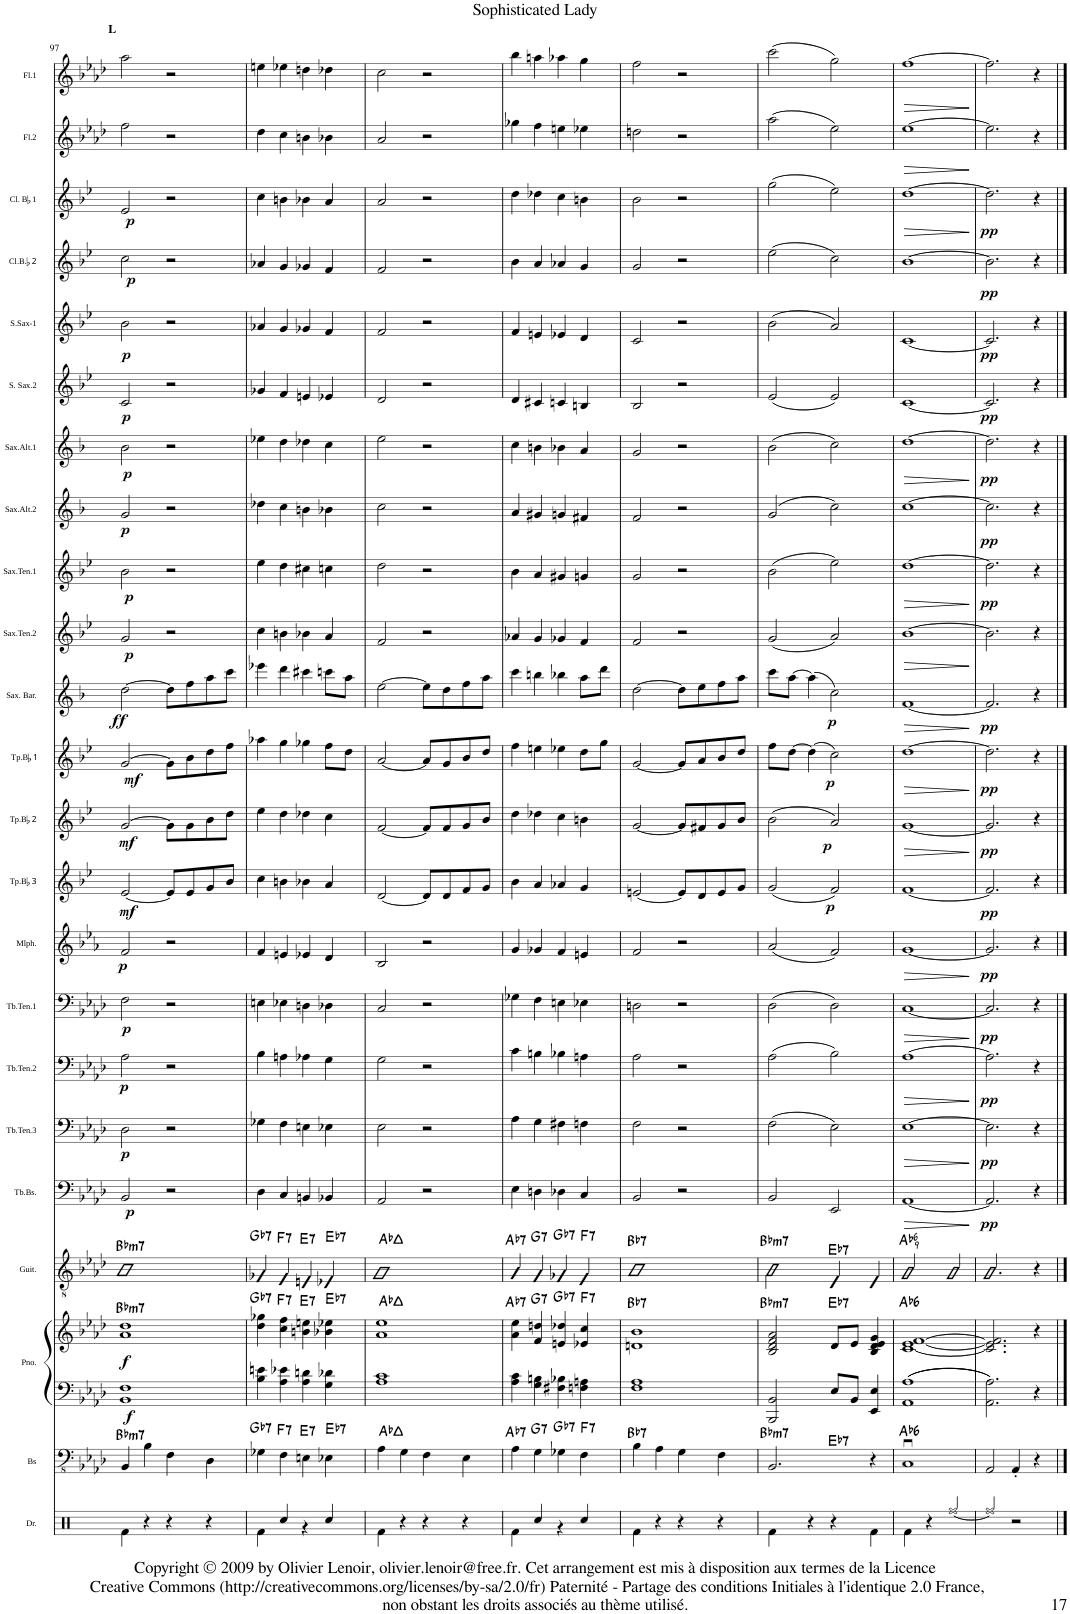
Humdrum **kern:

**kern	**kern	**harte	**kern	**kern	**dynam	**harte	**kern	**harte	**kern	**dynam	**kern	**dynam	**kern	**dynam	**kern	**dynam	**kern	**dynam	**kern	**dynam	**kern	**dynam	**kern	**dynam	**kern	**dynam	**kern	**dynam	**kern	**dynam	**kern	**dynam	**kern	**dynam	**kern	**dynam	**kern	**dynam	**kern	**dynam	**kern	**dynam	**kern	**dynam	**kern	**dynam
*part23	*part22	*part22	*part21	*part21	*part21	*part21	*part20	*part20	*part19	*part19	*part18	*part18	*part17	*part17	*part16	*part16	*part15	*part15	*part14	*part14	*part13	*part13	*part12	*part12	*part11	*part11	*part10	*part10	*part9	*part9	*part8	*part8	*part7	*part7	*part6	*part6	*part5	*part5	*part4	*part4	*part3	*part3	*part2	*part2	*part1	*part1
*staff24	*staff23	*	*staff22	*staff21	*staff21/22	*	*staff20	*	*staff19	*staff19	*staff18	*staff18	*staff17	*staff17	*staff16	*staff16	*staff15	*staff15	*staff14	*staff14	*staff13	*staff13	*staff12	*staff12	*staff11	*staff11	*staff10	*staff10	*staff9	*staff9	*staff8	*staff8	*staff7	*staff7	*staff6	*staff6	*staff5	*staff5	*staff4	*staff4	*staff3	*staff3	*staff2	*staff2	*staff1	*staff1
*I"Drums	*I"Bass	*	*I"Piano	*	*	*	*I"Guitar	*	*I"Trombone Basse	*	*I"Trombone Ténor 3	*	*I"Trombone Ténor 2	*	*I"Trombone Ténor 1	*	*I"Mellophone en Fa	*	*I"Trompette BaccidentalFlat 3	*	*I"Trompette BaccidentalFlat 2	*	*I"Trompette BaccidentalFlat 1	*	*I"Saxophone Baryton	*	*I"Saxophone Ténor 2	*	*I"Saxophone Ténor 1	*	*I"Saxophone Alto 2	*	*I"Saxophone Alto 1	*	*I"Saxophone Soprano 2	*	*I"Saxophone Soprano 1	*	*I"Clarinette BaccidentalFlat 2	*	*I"Clarinette BaccidentalFlat 1	*	*I"Flûte 2	*	*I"Flûte 1	*
*I'Dr.	*I'Bs	*	*I'Pno.	*	*	*	*I'Guit.	*	*I'Tb.Bs.	*	*	*	*	*	*	*	*I'Mlph.	*	*I'Tp.BaccidentalFlat 3	*	*I'Tp.BaccidentalFlat 2	*	*I'Tp.BaccidentalFlat 1	*	*I'Sax. Bar.	*	*	*	*	*	*I'Sax.Alt.2	*	*I'Sax.Alt.1	*	*	*	*	*	*I'Cl.B.accidentalFlat 2	*	*I'Cl. BaccidentalFlat 1	*	*I'Fl.2	*	*I'Fl.1	*
!!LO:PB:g=z
*clefX	*clefFv4	*	*clefF4	*clefG2	*	*	*clefGv2	*	*clefF4	*	*clefF4	*	*clefF4	*	*clefF4	*	*clefG2	*	*clefG2	*	*clefG2	*	*clefG2	*	*clefG2	*	*clefG2	*	*clefG2	*	*clefG2	*	*clefG2	*	*clefG2	*	*clefG2	*	*clefG2	*	*clefG2	*	*clefG2	*	*clefG2	*
*	*	*	*	*	*	*	*	*	*	*	*	*	*	*	*	*	*Trd4c7	*	*Trd1c2	*	*Trd1c2	*	*Trd1c2	*	*Trd12c21	*	*Trd8c14	*	*Trd8c14	*	*Trd5c9	*	*Trd5c9	*	*Trd1c2	*	*Trd1c2	*	*Trd1c2	*	*Trd1c2	*	*	*	*	*
*k[]	*k[b-e-a-d-]	*	*k[b-e-a-d-]	*k[b-e-a-d-]	*	*	*k[b-e-a-d-]	*	*k[b-e-a-d-]	*	*k[b-e-a-d-]	*	*k[b-e-a-d-]	*	*k[b-e-a-d-]	*	*k[b-e-a-]	*	*k[b-e-]	*	*k[b-e-]	*	*k[b-e-]	*	*k[b-]	*	*k[b-e-]	*	*k[b-e-]	*	*k[b-]	*	*k[b-]	*	*k[b-e-]	*	*k[b-e-]	*	*k[b-e-]	*	*k[b-e-]	*	*k[b-e-a-d-]	*	*k[b-e-a-d-]	*
*M4/4	*M4/4	*	*M4/4	*M4/4	*	*	*M4/4	*	*M4/4	*	*M4/4	*	*M4/4	*	*M4/4	*	*M4/4	*	*M4/4	*	*M4/4	*	*M4/4	*	*M4/4	*	*M4/4	*	*M4/4	*	*M4/4	*	*M4/4	*	*M4/4	*	*M4/4	*	*M4/4	*	*M4/4	*	*M4/4	*	*M4/4	*
=97	=97	=97	=97	=97	=97	=97	=97	=97	=97	=97	=97	=97	=97	=97	=97	=97	=97	=97	=97	=97	=97	=97	=97	=97	=97	=97	=97	=97	=97	=97	=97	=97	=97	=97	=97	=97	=97	=97	=97	=97	=97	=97	=97	=97	=97	=97
*^	*	*	*	*	*	*	*	*	*	*	*	*	*	*	*	*	*	*	*	*	*	*	*	*	*	*	*	*	*	*	*	*	*	*	*	*	*	*	*	*	*	*	*	*	*	*
!	!	!	!	!	!	!	!	!	!	!	!	!	!	!	!	!	!	!	!	!	!	!	!	!	!	!	!	!	!	!	!	!	!	!	!	!	!	!	!	!	!	!	!	!	!	!LO:TX:a:B:t=L	!
!	!	!	!	!	!	!LO:DY:b=2	!	!	!	!	!	!	!	!	!	!	!	!	!	!	!	!	!	!	!	!	!	!	!	!	!	!	!	!	!	!	!	!	!	!	!	!	!	!	!	!	!
!	!	!	!LO:H:kt=m7	!	!	!LO:DY:n=1:b	!LO:H:kt=m7	!	!LO:H:kt=m7	!	!LO:DY:b	!	!LO:DY:b	!	!LO:DY:b	!	!LO:DY:b	!	!LO:DY:b	!	!LO:DY:b	!	!LO:DY:b	!	!LO:DY:b	!	!LO:DY:b	!	!LO:DY:b	!	!LO:DY:b	!	!LO:DY:b	!	!LO:DY:b	!	!LO:DY:b	!	!LO:DY:b	!	!LO:DY:b	!	!LO:DY:b	!	!	!	!
4ryy	4Rf\	4BBB-/	Bb:min7	1BB- 1F	1a- 1dd-	f f	Bb:min7	1B-	Bb:min7	2BB-/	p	2D-\	p	2A-\	p	2F\	p	2f/	p	[2e-/	mf	[2g/	mf	[2g/	mf	[2dd\	ff	2g/	p	2b-\	p	2g/	p	2b-\	p	2c/	p	2b-\	p	2cc\	p	2e-/	p	2ff\	.	2aa-\	.
4r	2.ryy	4BB-\	.	.	.	.	.	.	.	.	.	.	.	.	.	.	.	.	.	.	.	.	.	.	.	.	.	.	.	.	.	.	.	.	.	.	.	.	.	.	.	.	.	.	.	.	.
4r	.	4FF\	.	.	.	.	.	.	.	2r	.	2r	.	2r	.	2r	.	2r	.	8e-/L]	.	8g\L]	.	8g\L]	.	8dd\L]	.	2r	.	2r	.	2r	.	2r	.	2r	.	2r	.	2r	.	2r	.	2r	.	2r	.
.	.	.	.	.	.	.	.	.	.	.	.	.	.	.	.	.	.	.	.	8e-/	.	8g\	.	8b-\	.	8ff\	.	.	.	.	.	.	.	.	.	.	.	.	.	.	.	.	.	.	.	.	.
4r	.	4DD-\	.	.	.	.	.	.	.	.	.	.	.	.	.	.	.	.	.	8g/	.	8b-\	.	8dd\	.	8aa\	.	.	.	.	.	.	.	.	.	.	.	.	.	.	.	.	.	.	.	.	.
.	.	.	.	.	.	.	.	.	.	.	.	.	.	.	.	.	.	.	.	8b-/J	.	8dd\J	.	8ff\J	.	8ccc\J	.	.	.	.	.	.	.	.	.	.	.	.	.	.	.	.	.	.	.	.	.
=98	=98	=98	=98	=98	=98	=98	=98	=98	=98	=98	=98	=98	=98	=98	=98	=98	=98	=98	=98	=98	=98	=98	=98	=98	=98	=98	=98	=98	=98	=98	=98	=98	=98	=98	=98	=98	=98	=98	=98	=98	=98	=98	=98	=98	=98	=98	=98
*	*^	*	*	*	*	*	*	*	*	*	*	*	*	*	*	*	*	*	*	*	*	*	*	*	*	*	*	*	*	*	*	*	*	*	*	*	*	*	*	*	*	*	*	*	*	*	*
!	!	!	!	!LO:H:kt=7	!	!	!	!LO:H:kt=7	!	!LO:H:kt=7	!	!	!	!	!	!	!	!	!	!	!	!	!	!	!	!	!	!	!	!	!	!	!	!	!	!	!	!	!	!	!	!	!	!	!	!	!	!
4ryy	4ryy	4Rf\	4GG-X\	Gb:7	4B-\ 4en\	4dd-\ 4gg-X\	.	Gb:7	4G-X/	Gb:7	4D-\	.	4G-X\	.	4B-\	.	4En\	.	4f/	.	4cc\	.	4ee-\	.	4aa-X\	.	4eee-X\	.	4cc\	.	4ee-\	.	4dd-X\	.	4ee-X\	.	4g-X/	.	4a-X/	.	4a-X/	.	4cc\	.	4dd-\	.	4een\	.
!	!	!	!	!LO:H:kt=7	!	!	!	!LO:H:kt=7	!	!LO:H:kt=7	!	!	!	!	!	!	!	!	!	!	!	!	!	!	!	!	!	!	!	!	!	!	!	!	!	!	!	!	!	!	!	!	!	!	!	!	!	!
4ryy	4Rcc/	2.ryy	4FF\	F:7	4A-\ 4e-X\	4cc\ 4ff\	.	F:7	4F/	F:7	4C/	.	4F\	.	4An\	.	4E-X\	.	4en/	.	4bn\	.	4dd\	.	4gg\	.	4ddd\	.	4bn\	.	4dd\	.	4cc\	.	4dd\	.	4f/	.	4g/	.	4g/	.	4bn\	.	4cc\	.	4ee-X\	.
!	!	!	!	!LO:H:kt=7	!	!	!	!LO:H:kt=7	!	!LO:H:kt=7	!	!	!	!	!	!	!	!	!	!	!	!	!	!	!	!	!	!	!	!	!	!	!	!	!	!	!	!	!	!	!	!	!	!	!	!	!	!
4ryy	4r	.	4EEn\	E:7	4A-\ 4dn\	4bn\ 4een\	.	E:7	4En/	E:7	4BBn/	.	4En\	.	4A-X\	.	4Dn\	.	4e-X/	.	4b-X\	.	4dd-X\	.	4gg-X\	.	4ccc#X\	.	4b-X\	.	4cc#X\	.	4bn\	.	4dd-X\	.	4en/	.	4g-X/	.	4g-X/	.	4b-X\	.	4bn\	.	4ddn\	.
!	!	!	!	!LO:H:kt=7	!	!	!	!LO:H:kt=7	!	!LO:H:kt=7	!	!	!	!	!	!	!	!	!	!	!	!	!	!	!	!	!	!	!	!	!	!	!	!	!	!	!	!	!	!	!	!	!	!	!	!	!	!
4ryy	4Rcc/	.	4EE-X\	Eb:7	4G\ 4d-X\	4b-X\ 4ee-X\	.	Eb:7	4E-X/	Eb:7	4BB-X/	.	4E-X\	.	4G\	.	4D-X\	.	4d/	.	4a/	.	4cc\	.	8ff\L	.	8cccn\L	.	4a/	.	4ccn\	.	4b-X\	.	4cc\	.	4e-X/	.	4f/	.	4f/	.	4a/	.	4b-X\	.	4dd-X\	.
.	.	.	.	.	.	.	.	.	.	.	.	.	.	.	.	.	.	.	.	.	.	.	.	.	8dd\J	.	8aa\J	.	.	.	.	.	.	.	.	.	.	.	.	.	.	.	.	.	.	.	.	.
*	*v	*v	*	*	*	*	*	*	*	*	*	*	*	*	*	*	*	*	*	*	*	*	*	*	*	*	*	*	*	*	*	*	*	*	*	*	*	*	*	*	*	*	*	*	*	*	*	*
=99	=99	=99	=99	=99	=99	=99	=99	=99	=99	=99	=99	=99	=99	=99	=99	=99	=99	=99	=99	=99	=99	=99	=99	=99	=99	=99	=99	=99	=99	=99	=99	=99	=99	=99	=99	=99	=99	=99	=99	=99	=99	=99	=99	=99	=99	=99	=99
4ryy	4Rf\	4AA-\	Ab:maj	1A- 1c	1a- 1ee-	.	Ab:maj	1A-	Ab:maj	2AA-/	.	2E-\	.	2G\	.	2C/	.	2B-/	.	[2d/	.	[2f/	.	[2a/	.	[2ee\	.	2f/	.	2dd\	.	2cc\	.	2ee\	.	2d/	.	2f/	.	2f/	.	2a/	.	2a-/	.	2cc\	.
4r	2.ryy	4GG\	.	.	.	.	.	.	.	.	.	.	.	.	.	.	.	.	.	.	.	.	.	.	.	.	.	.	.	.	.	.	.	.	.	.	.	.	.	.	.	.	.	.	.	.	.
4r	.	4FF\	.	.	.	.	.	.	.	2r	.	2r	.	2r	.	2r	.	2r	.	8d/L]	.	8f/L]	.	8a/L]	.	8ee\L]	.	2r	.	2r	.	2r	.	2r	.	2r	.	2r	.	2r	.	2r	.	2r	.	2r	.
.	.	.	.	.	.	.	.	.	.	.	.	.	.	.	.	.	.	.	.	8d/	.	8f/	.	8g/	.	8dd\	.	.	.	.	.	.	.	.	.	.	.	.	.	.	.	.	.	.	.	.	.
4r	.	4EE-\	.	.	.	.	.	.	.	.	.	.	.	.	.	.	.	.	.	8f/	.	8g/	.	8b-/	.	8ff\	.	.	.	.	.	.	.	.	.	.	.	.	.	.	.	.	.	.	.	.	.
.	.	.	.	.	.	.	.	.	.	.	.	.	.	.	.	.	.	.	.	8g/J	.	8b-/J	.	8dd/J	.	8aa\J	.	.	.	.	.	.	.	.	.	.	.	.	.	.	.	.	.	.	.	.	.
=100	=100	=100	=100	=100	=100	=100	=100	=100	=100	=100	=100	=100	=100	=100	=100	=100	=100	=100	=100	=100	=100	=100	=100	=100	=100	=100	=100	=100	=100	=100	=100	=100	=100	=100	=100	=100	=100	=100	=100	=100	=100	=100	=100	=100	=100	=100	=100
*	*^	*	*	*	*	*	*	*	*	*	*	*	*	*	*	*	*	*	*	*	*	*	*	*	*	*	*	*	*	*	*	*	*	*	*	*	*	*	*	*	*	*	*	*	*	*	*
!	!	!	!	!LO:H:kt=7	!	!	!	!LO:H:kt=7	!	!LO:H:kt=7	!	!	!	!	!	!	!	!	!	!	!	!	!	!	!	!	!	!	!	!	!	!	!	!	!	!	!	!	!	!	!	!	!	!	!	!	!	!
4ryy	4ryy	4Rf\	4AA-\	Ab:7	4A-\ 4c\	4a-\ 4ee-\	.	Ab:7	4A-/	Ab:7	4E-\	.	4A-\	.	4c\	.	4G-X\	.	4g/	.	4b-\	.	4dd\	.	4ff\	.	4ccc\	.	4a-X/	.	4b-\	.	4a/	.	4cc\	.	4d/	.	4f/	.	4b-\	.	4dd\	.	4gg-X\	.	4bb-\	.
!	!	!	!	!LO:H:kt=7	!	!	!	!LO:H:kt=7	!	!LO:H:kt=7	!	!	!	!	!	!	!	!	!	!	!	!	!	!	!	!	!	!	!	!	!	!	!	!	!	!	!	!	!	!	!	!	!	!	!	!	!	!
4ryy	4Rcc/	2.ryy	4GG\	G:7	4G\ 4Bn\	4f/ 4ddn/	.	G:7	4G/	G:7	4Dn\	.	4G\	.	4Bn\	.	4F\	.	4g-X/	.	4a/	.	4dd-X\	.	4een\	.	4bbn\	.	4g/	.	4a/	.	4g#X/	.	4bn\	.	4c#X/	.	4en/	.	4a/	.	4dd-X\	.	4ff\	.	4aan\	.
!	!	!	!	!LO:H:kt=7	!	!	!	!LO:H:kt=7	!	!LO:H:kt=7	!	!	!	!	!	!	!	!	!	!	!	!	!	!	!	!	!	!	!	!	!	!	!	!	!	!	!	!	!	!	!	!	!	!	!	!	!	!
4ryy	4r	.	4GG-X\	Gb:7	4F#X\ 4B-X\	4en/ 4dd-X/	.	Gb:7	4G-X/	Gb:7	4D-X\	.	4F#X\	.	4B-X\	.	4En\	.	4f/	.	4a-X/	.	4cc\	.	4ee-X\	.	4bb-X\	.	4g-X/	.	4g#X/	.	4gn/	.	4b-X\	.	4cn/	.	4e-X/	.	4a-X/	.	4cc\	.	4een\	.	4aa-X\	.
!	!	!	!	!LO:H:kt=7	!	!	!	!LO:H:kt=7	!	!LO:H:kt=7	!	!	!	!	!	!	!	!	!	!	!	!	!	!	!	!	!	!	!	!	!	!	!	!	!	!	!	!	!	!	!	!	!	!	!	!	!	!
4ryy	4Rcc/	.	4FF\	F:7	4Fn\ 4An\	4e-X/ 4cc/	.	F:7	4F/	F:7	4C/	.	4Fn\	.	4An\	.	4E-X\	.	4en/	.	4g/	.	4bn\	.	8dd\L	.	8aa\L	.	4f/	.	4gn/	.	4f#X/	.	4a/	.	4Bn/	.	4d/	.	4g/	.	4bn\	.	4ee-X\	.	4gg\	.
.	.	.	.	.	.	.	.	.	.	.	.	.	.	.	.	.	.	.	.	.	.	.	.	.	8gg\J	.	8ddd\J	.	.	.	.	.	.	.	.	.	.	.	.	.	.	.	.	.	.	.	.	.
*	*v	*v	*	*	*	*	*	*	*	*	*	*	*	*	*	*	*	*	*	*	*	*	*	*	*	*	*	*	*	*	*	*	*	*	*	*	*	*	*	*	*	*	*	*	*	*	*	*
=101	=101	=101	=101	=101	=101	=101	=101	=101	=101	=101	=101	=101	=101	=101	=101	=101	=101	=101	=101	=101	=101	=101	=101	=101	=101	=101	=101	=101	=101	=101	=101	=101	=101	=101	=101	=101	=101	=101	=101	=101	=101	=101	=101	=101	=101	=101	=101
!	!	!	!LO:H:kt=7	!	!	!	!LO:H:kt=7	!	!LO:H:kt=7	!	!	!	!	!	!	!	!	!	!	!	!	!	!	!	!	!	!	!	!	!	!	!	!	!	!	!	!	!	!	!	!	!	!	!	!	!	!
4ryy	4Rf\	4BB-\	Bb:7	1F 1A-	1dn 1b-	.	Bb:7	1B-	Bb:7	2BB-/	.	2F\	.	2A-\	.	2Dn\	.	2f/	.	[2en/	.	[2g/	.	[2g/	.	[2dd\	.	2f/	.	2g/	.	2f/	.	2g/	.	2B-/	.	2c/	.	2g/	.	2b-\	.	2ddn\	.	2ff\	.
4r	2.ryy	4AA-\	.	.	.	.	.	.	.	.	.	.	.	.	.	.	.	.	.	.	.	.	.	.	.	.	.	.	.	.	.	.	.	.	.	.	.	.	.	.	.	.	.	.	.	.	.
4r	.	4GG\	.	.	.	.	.	.	.	2r	.	2r	.	2r	.	2r	.	2r	.	8e/L]	.	8g/L]	.	8g/L]	.	8dd\L]	.	2r	.	2r	.	2r	.	2r	.	2r	.	2r	.	2r	.	2r	.	2r	.	2r	.
.	.	.	.	.	.	.	.	.	.	.	.	.	.	.	.	.	.	.	.	8d/	.	8f#X/	.	8a/	.	8ee\	.	.	.	.	.	.	.	.	.	.	.	.	.	.	.	.	.	.	.	.	.
4r	.	4FF\	.	.	.	.	.	.	.	.	.	.	.	.	.	.	.	.	.	8e/	.	8g/	.	8b-/	.	8ff\	.	.	.	.	.	.	.	.	.	.	.	.	.	.	.	.	.	.	.	.	.
.	.	.	.	.	.	.	.	.	.	.	.	.	.	.	.	.	.	.	.	8g/J	.	8b-/J	.	8dd/J	.	8aa\J	.	.	.	.	.	.	.	.	.	.	.	.	.	.	.	.	.	.	.	.	.
=102	=102	=102	=102	=102	=102	=102	=102	=102	=102	=102	=102	=102	=102	=102	=102	=102	=102	=102	=102	=102	=102	=102	=102	=102	=102	=102	=102	=102	=102	=102	=102	=102	=102	=102	=102	=102	=102	=102	=102	=102	=102	=102	=102	=102	=102	=102	=102
*	*^	*	*	*	*	*	*	*	*	*	*	*	*	*	*	*	*	*	*	*	*	*	*	*	*	*	*	*	*	*	*	*	*	*	*	*	*	*	*	*	*	*	*	*	*	*	*
!	!	!	!	!LO:H:kt=m7	!	!	!	!LO:H:kt=m7	!	!LO:H:kt=m7	!	!	!	!	!	!	!	!	!	!	!	!	!	!	!	!	!	!	!	!	!	!	!	!	!	!	!	!	!	!	!	!	!	!	!	!	!	!
*	*	*	*^	*	*	*	*	*	*	*	*	*	*	*	*	*	*	*	*	*	*	*	*	*	*	*	*	*	*	*	*	*	*	*	*	*	*	*	*	*	*	*	*	*	*	*	*	*
4ryy	2.ryy	4Rf\	2.BBB-/	2ryy	Bb:min7	2BBB-/ 2BB-/	2B-/ 2d-/ 2f/ 2a-/	.	Bb:min7	2B-\	Bb:min7	2BB-/	.	(2F\	.	(2A-\	.	(2D-\	.	(2a-/	.	(2g/	.	(2b-\	.	8ff\L	.	8ccc\L	.	(2g/	.	(2b-\	.	(2g/	.	(2b-\	.	(2e-/	.	(2b-\	.	(2ee-\	.	(2gg\	.	(2aa-\	.	(2ccc\	.
.	.	.	.	.	.	.	.	.	.	.	.	.	.	.	.	.	.	.	.	.	.	.	.	.	.	[8dd\J	.	[8aa\J	.	.	.	.	.	.	.	.	.	.	.	.	.	.	.	.	.	.	.	.	.
4r	.	2.ryy	.	.	.	.	.	.	.	.	.	.	.	.	.	.	.	.	.	.	.	.	.	.	.	(4dd\]	.	(4aa\]	.	.	.	.	.	.	.	.	.	.	.	.	.	.	.	.	.	.	.	.	.
!	!	!	!	!	!LO:H:kt=7	!	!	!	!LO:H:kt=7	!	!LO:H:kt=7	!	!	!	!	!	!	!	!	!	!	!	!LO:DY:b	!	!LO:DY:b	!	!LO:DY:b	!	!LO:DY:b	!	!	!	!	!	!	!	!	!	!	!	!	!	!	!	!	!	!	!	!
4r	.	.	.	2ryy	Eb:7	8E-/L	8d-/L	.	Eb:7	4E-/	Eb:7	2EE-/	.	2E-\)	.	2B-\)	.	2D-\)	.	2f/)	.	2f/)	p	2a/)	p	2cc\)	p	2cc\)	p	2a/)	.	2ee-\)	.	2cc\)	.	2cc\)	.	2e-/)	.	2a/)	.	2cc\)	.	2ee-\)	.	2ee-\)	.	2gg\)	.
.	.	.	.	.	.	8BB-/J	8e-/J	.	.	.	.	.	.	.	.	.	.	.	.	.	.	.	.	.	.	.	.	.	.	.	.	.	.	.	.	.	.	.	.	.	.	.	.	.	.	.	.	.	.
4ryy	4Rf\	.	4r	.	.	4EE-/ 4E-/	4B-/ 4d-/ 4e-/ 4g/	.	.	4E-/	.	.	.	.	.	.	.	.	.	.	.	.	.	.	.	.	.	.	.	.	.	.	.	.	.	.	.	.	.	.	.	.	.	.	.	.	.	.	.
*	*v	*v	*	*	*	*	*	*	*	*	*	*	*	*	*	*	*	*	*	*	*	*	*	*	*	*	*	*	*	*	*	*	*	*	*	*	*	*	*	*	*	*	*	*	*	*	*	*	*
=103	=103	=103	=103	=103	=103	=103	=103	=103	=103	=103	=103	=103	=103	=103	=103	=103	=103	=103	=103	=103	=103	=103	=103	=103	=103	=103	=103	=103	=103	=103	=103	=103	=103	=103	=103	=103	=103	=103	=103	=103	=103	=103	=103	=103	=103	=103	=103	=103
!	!	!	!	!LO:H:kt=6	!	!	!	!LO:H:kt=6	!	!LO:H:kt=6	!	!LO:HP:b	!	!LO:HP:b	!	!LO:HP:b	!	!LO:HP:b	!	!LO:HP:b	!	!	!	!LO:HP:b	!	!LO:HP:b	!	!LO:HP:b	!	!LO:HP:b	!	!LO:HP:b	!	!	!	!LO:HP:b	!	!	!	!	!	!	!	!LO:HP:b	!	!LO:HP:b	!	!LO:HP:b
*	*	*v	*v	*	*	*	*	*	*	*	*	*	*	*	*	*	*	*	*	*	*	*	*	*	*	*	*	*	*	*	*	*	*	*	*	*	*	*	*	*	*	*	*	*	*	*	*	*
4ryy	4Rf\	1CCu	Ab:maj6	1AA- 1A-	[1c [1e- [1f	.	Ab:maj6	2A-/	Ab:maj6(9)	[1AA-	>	[1E-	>	[1A-	>	[1C	>	[1g	>	[1f	.	[1g	>	[1dd	>	[1f	>	[1b-	>	[1dd	>	[1cc	.	[1dd	>	[1c	.	[1c	.	[1b-	.	[1dd	>	[1ee-	>	[1ff	>
4r	2.ryy	.	.	.	.	.	.	.	.	.	.	.	.	.	.	.	.	.	.	.	.	.	.	.	.	.	.	.	.	.	.	.	.	.	.	.	.	.	.	.	.	.	.	.	.	.	.
[2Rff/	.	.	.	.	.	.	.	2A-/	.	.	.	.	.	.	.	.	.	.	.	.	.	.	.	.	.	.	.	.	.	.	.	.	.	.	.	.	.	.	.	.	.	.	.	.	.	.	.
*v	*v	*	*	*	*	*	*	*	*	*	*	*	*	*	*	*	*	*	*	*	*	*	*	*	*	*	*	*	*	*	*	*	*	*	*	*	*	*	*	*	*	*	*	*	*	*	*
.	.	.	.	.	.	.	.	.	.	]	.	]	.	]	.	]	.	]	.	.	.	]	.	]	.	]	.	]	.	]	.	.	.	]	.	.	.	.	.	.	.	]	.	]	.	]
=104	=104	=104	=104	=104	=104	=104	=104	=104	=104	=104	=104	=104	=104	=104	=104	=104	=104	=104	=104	=104	=104	=104	=104	=104	=104	=104	=104	=104	=104	=104	=104	=104	=104	=104	=104	=104	=104	=104	=104	=104	=104	=104	=104	=104	=104	=104
!	!	!	!	!	!	!	!	!	!	!LO:DY:b	!	!LO:DY:b	!	!LO:DY:b	!	!LO:DY:b	!	!LO:DY:b	!	!LO:DY:b	!	!LO:DY:b	!	!LO:DY:b	!	!LO:DY:b	!	!	!	!LO:DY:b	!	!LO:DY:b	!	!LO:DY:b	!	!LO:DY:b	!	!LO:DY:b	!	!LO:DY:b	!	!LO:DY:b	!	!	!	!
2Rff/]	2AAA-/	.	2.AA-\ 2.A-\	2.c/] 2.e-/] 2.f/]	.	.	2.A-/	.	2.AA-/]	pp	2.E-\]	pp	2.A-\]	pp	2.C/]	pp	2.g/]	pp	2.f/]	pp	2.g/]	pp	2.dd\]	pp	2.f/]	pp	2.b-\]	.	2.dd\]	pp	2.cc\]	pp	2.dd\]	pp	2.c/]	pp	2.c/]	pp	2.b-\]	pp	2.dd\]	pp	2.ee-\]	.	2.ff\]	.
2r	4AAA-'/	.	.	.	.	.	.	.	.	.	.	.	.	.	.	.	.	.	.	.	.	.	.	.	.	.	.	.	.	.	.	.	.	.	.	.	.	.	.	.	.	.	.	.	.	.
.	4r	.	4r	4r	.	.	4r	.	4r	.	4r	.	4r	.	4r	.	4r	.	4r	.	4r	.	4r	.	4r	.	4r	.	4r	.	4r	.	4r	.	4r	.	4r	.	4r	.	4r	.	4r	.	4r	.
==	==	==	==	==	==	==	==	==	==	==	==	==	==	==	==	==	==	==	==	==	==	==	==	==	==	==	==	==	==	==	==	==	==	==	==	==	==	==	==	==	==	==	==	==	==	==
*-	*-	*-	*-	*-	*-	*-	*-	*-	*-	*-	*-	*-	*-	*-	*-	*-	*-	*-	*-	*-	*-	*-	*-	*-	*-	*-	*-	*-	*-	*-	*-	*-	*-	*-	*-	*-	*-	*-	*-	*-	*-	*-	*-	*-	*-	*-
